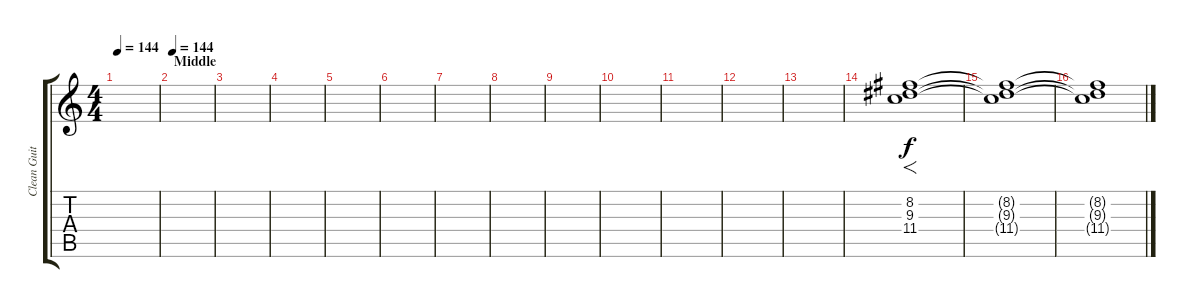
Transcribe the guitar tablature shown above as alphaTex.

\track ("Clean Guitar" "Clean Guit") {instrument electricguitarclean}
\staff {score tabs}
\tuning (Eb4 Bb3 Gb3 Db3 Ab2 Eb2) {hide}
\ts (4 4)
\tempo 144
\clef g2
\ks c
|
\section ("" "Middle")
\tempo 144
|
|
|
|
|
|
|
|
|
|
|
|
(8.2 9.3 11.4).1{f} |
(8.2{t} 9.3{t} 11.4{t}).1 |
(8.2{t} 9.3{t} 11.4{t}).1
